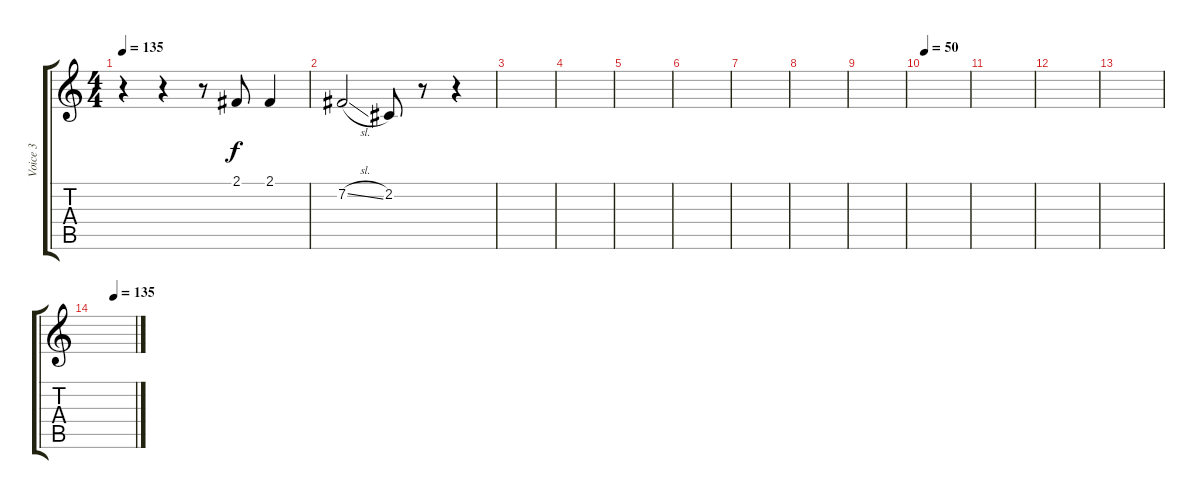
\track ("Voice 3" "Voice 3") {instrument acousticgrandpiano}
\staff {score tabs}
\tuning (E4 B3 G3 D3 A2 E2) {hide}
\ts (4 4)
\tempo 135
\clef g2
\ks c
r.4{dy f} r.4 r.8 2.1.8 2.1.4 |
7.2{sl}.2 2.2.8 r.8 r.4 |
|
|
|
|
|
|
|
\tempo 50
|
|
|
|
\tempo (135 0.5)
